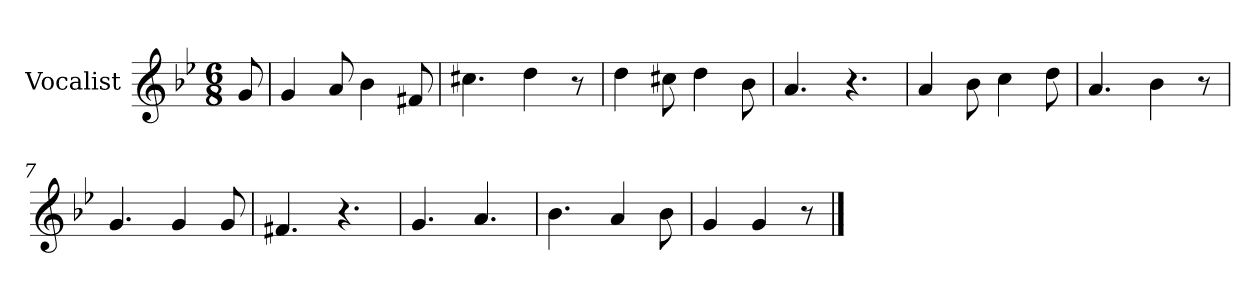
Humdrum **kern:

**kern
*part1
*staff1
*I"Vocalist
*k[b-e-]
*g:
*M6/8
=
8g
=1
4g
8a
4b-
8f#X
=2
4.cc#X
4dd
8r
=3
4dd
8cc#X
4dd
8b-
=4
4.a
4.r
=5
4a
8b-
4cc
8dd
=6
4.a
4b-
8r
=7
4.g
4g
8g
=8
4.f#X
4.r
=9
4.g
4.a
=10
4.b-
4a
8b-
=11
4g
4g
8r
==
*-
